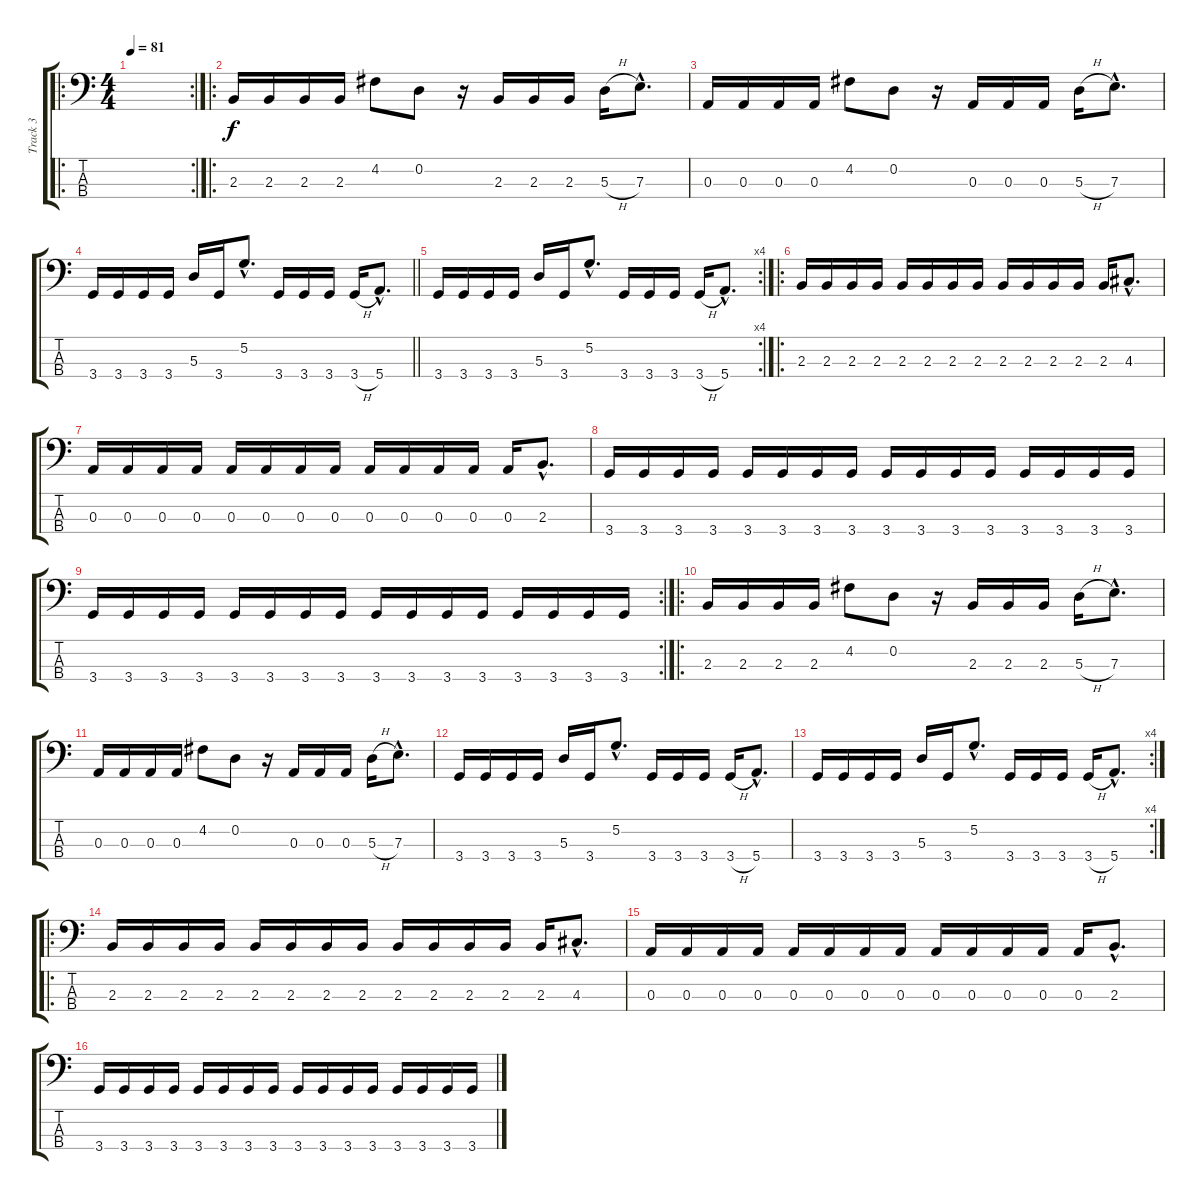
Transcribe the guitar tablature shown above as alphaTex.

\track ("Track 3" "Track 3") {instrument electricbasspick}
\staff {score tabs}
\tuning (G2 D2 A1 E1) {hide}
\ro
\rc 2
\ts (4 4)
\tempo 81
\clef f4
\ks c
|
\ro
2.3.16 2.3.16 2.3.16 2.3.16 4.2.8 0.2.8 r.16 2.3.16 2.3.16 2.3.16 5.3{h}.16 7.3{hac}.8{d} |
0.3.16 0.3.16 0.3.16 0.3.16 4.2.8 0.2.8 r.16 0.3.16 0.3.16 0.3.16 5.3{h}.16 7.3{hac}.8{d} |
\barLineRight lightlight
3.4.16 3.4.16 3.4.16 3.4.16 5.3.16 3.4.16 5.2{hac}.8{d} 3.4.16 3.4.16 3.4.16 3.4{h}.16 5.4{hac}.8{d} |
\rc 4
3.4.16 3.4.16 3.4.16 3.4.16 5.3.16 3.4.16 5.2{hac}.8{d} 3.4.16 3.4.16 3.4.16 3.4{h}.16 5.4{hac}.8{d} |
\ro
2.3.16 2.3.16 2.3.16 2.3.16 2.3.16 2.3.16 2.3.16 2.3.16 2.3.16 2.3.16 2.3.16 2.3.16 2.3.16 4.3{hac}.8{d} |
0.3.16 0.3.16 0.3.16 0.3.16 0.3.16 0.3.16 0.3.16 0.3.16 0.3.16 0.3.16 0.3.16 0.3.16 0.3.16 2.3{hac}.8{d} |
3.4.16 3.4.16 3.4.16 3.4.16 3.4.16 3.4.16 3.4.16 3.4.16 3.4.16 3.4.16 3.4.16 3.4.16 3.4.16 3.4.16 3.4.16 3.4.16 |
\rc 2
3.4.16 3.4.16 3.4.16 3.4.16 3.4.16 3.4.16 3.4.16 3.4.16 3.4.16 3.4.16 3.4.16 3.4.16 3.4.16 3.4.16 3.4.16 3.4.16 |
\ro
2.3.16 2.3.16 2.3.16 2.3.16 4.2.8 0.2.8 r.16 2.3.16 2.3.16 2.3.16 5.3{h}.16 7.3{hac}.8{d} |
0.3.16 0.3.16 0.3.16 0.3.16 4.2.8 0.2.8 r.16 0.3.16 0.3.16 0.3.16 5.3{h}.16 7.3{hac}.8{d} |
3.4.16 3.4.16 3.4.16 3.4.16 5.3.16 3.4.16 5.2{hac}.8{d} 3.4.16 3.4.16 3.4.16 3.4{h}.16 5.4{hac}.8{d} |
\rc 4
3.4.16 3.4.16 3.4.16 3.4.16 5.3.16 3.4.16 5.2{hac}.8{d} 3.4.16 3.4.16 3.4.16 3.4{h}.16 5.4{hac}.8{d} |
\ro
2.3.16 2.3.16 2.3.16 2.3.16 2.3.16 2.3.16 2.3.16 2.3.16 2.3.16 2.3.16 2.3.16 2.3.16 2.3.16 4.3{hac}.8{d} |
0.3.16 0.3.16 0.3.16 0.3.16 0.3.16 0.3.16 0.3.16 0.3.16 0.3.16 0.3.16 0.3.16 0.3.16 0.3.16 2.3{hac}.8{d} |
3.4.16 3.4.16 3.4.16 3.4.16 3.4.16 3.4.16 3.4.16 3.4.16 3.4.16 3.4.16 3.4.16 3.4.16 3.4.16 3.4.16 3.4.16 3.4.16
